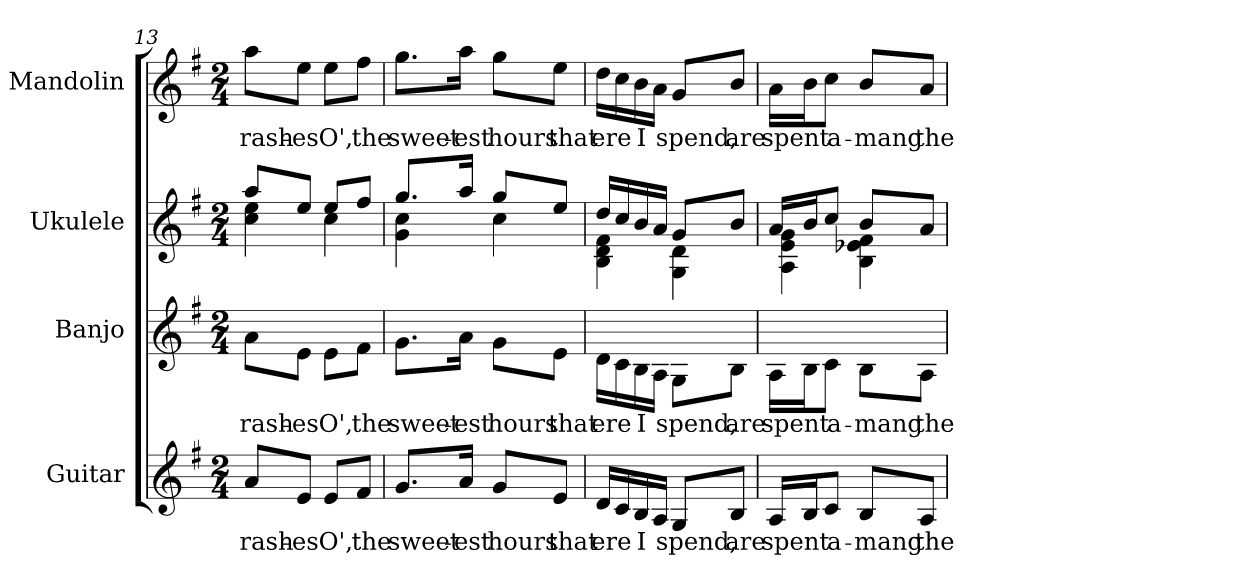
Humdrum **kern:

**kern	**text	**kern	**text	**kern	**kern	**text
*part4	*part4	*part3	*part3	*part2	*part1	*part1
*staff4	*staff4	*staff3	*staff3	*staff2	*staff1	*staff1
*I"Guitar	*	*I"Banjo	*	*I"Ukulele	*I"Mandolin	*
*I'Gtr.	*	*I'Ban.	*	*I'Uke.	*I'Mand.	*
!!LO:PB:g=z
*	*	*	*	*	*clefG2	*
*k[f#]	*	*k[f#]	*	*k[f#]	*k[f#]	*
*e:	*	*e:	*	*e:	*e:	*
*M2/4	*	*M2/4	*	*M2/4	*M2/4	*
=13	=13	=13	=13	=13	=13	=13
!	!LO:LY:b:color=#000000	!	!	!	!	!
!	!	!	!LO:LY:b:color=#000000	!	!	!
*	*	*	*	*^	*	*
!	!	!	!	!	!	!	!LO:LY:b:color=#000000
8ai/L	rash-	8ai\L	rash-	8aai/L	4cci\ 4eei	8aai\L	rash-
!	!LO:LY:b:color=#000000	!	!	!	!	!	!
!	!	!	!LO:LY:b:color=#000000	!	!	!	!
!	!	!	!	!	!	!	!LO:LY:b:color=#000000
8ei/J	-es	8ei\J	-es	8eei/J	.	8eei\J	-es
!	!LO:LY:b:color=#000000	!	!	!	!	!	!
!	!	!	!LO:LY:b:color=#000000	!	!	!	!
!	!	!	!	!	!	!	!LO:LY:b:color=#000000
8ei/L	O',	8ei\L	O',	8eei/L	4cci\	8eei\L	O',
!	!LO:LY:b:color=#000000	!	!	!	!	!	!
!	!	!	!LO:LY:b:color=#000000	!	!	!	!
!	!	!	!	!	!	!	!LO:LY:b:color=#000000
8f#i/J	the	8f#i\J	the	8ff#i/J	.	8ff#i\J	the
=14	=14	=14	=14	=14	=14	=14	=14
!	!LO:LY:b:color=#000000	!	!	!	!	!	!
!	!	!	!LO:LY:b:color=#000000	!	!	!	!
!	!	!	!	!	!	!	!LO:LY:b:color=#000000
8.gi/L	sweet-	8.gi\L	sweet-	8.ggi/L	4gi\ 4cci	8.ggi\L	sweet-
!	!LO:LY:b:color=#000000	!	!	!	!	!	!
!	!	!	!LO:LY:b:color=#000000	!	!	!	!
!	!	!	!	!	!	!	!LO:LY:b:color=#000000
16ai/Jk	-est	16ai\Jk	-est	16aai/Jk	.	16aai\Jk	-est
!	!LO:LY:b:color=#000000	!	!	!	!	!	!
!	!	!	!LO:LY:b:color=#000000	!	!	!	!
!	!	!	!	!	!	!	!LO:LY:b:color=#000000
8gi/L	hours	8gi\L	hours	8ggi/L	4cci\	8ggi\L	hours
!	!LO:LY:b:color=#000000	!	!	!	!	!	!
!	!	!	!LO:LY:b:color=#000000	!	!	!	!
!	!	!	!	!	!	!	!LO:LY:b:color=#000000
8ei/J	that	8ei\J	that	8eei/J	.	8eei\J	that
=15	=15	=15	=15	=15	=15	=15	=15
!	!LO:LY:b:color=#000000	!	!	!	!	!	!
!	!	!	!LO:LY:b:color=#000000	!	!	!	!
!	!	!	!	!	!	!	!LO:LY:b:color=#000000
16di/LL	ere	16di\LL	ere	16ddi/LL	4Bi\ 4di 4f#i	16ddi\LL	ere
16ci/	.	16ci\	.	16cci/	.	16cci\	.
!	!LO:LY:b:color=#000000	!	!	!	!	!	!
!	!	!	!LO:LY:b:color=#000000	!	!	!	!
!	!	!	!	!	!	!	!LO:LY:b:color=#000000
16Bi/	I	16Bi\	I	16bi/	.	16bi\	I
16Ai/JJ	.	16Ai\JJ	.	16ai/JJ	.	16ai\JJ	.
!	!LO:LY:b:color=#000000	!	!	!	!	!	!
!	!	!	!LO:LY:b:color=#000000	!	!	!	!
!	!	!	!	!	!	!	!LO:LY:b:color=#000000
8Gi/L	spend,	8Gi\L	spend,	8gi/L	4Gi\ 4di	8gi/L	spend,
!	!LO:LY:b:color=#000000	!	!	!	!	!	!
!	!	!	!LO:LY:b:color=#000000	!	!	!	!
!	!	!	!	!	!	!	!LO:LY:b:color=#000000
8Bi/J	are	8Bi\J	are	8bi/J	.	8bi/J	are
=16	=16	=16	=16	=16	=16	=16	=16
!	!LO:LY:b:color=#000000	!	!	!	!	!	!
!	!	!	!LO:LY:b:color=#000000	!	!	!	!
!	!	!	!	!	!	!	!LO:LY:b:color=#000000
16Ai/LL	spent	16Ai\LL	spent	16ai/LL	4Ai\ 4ei 4gi	16ai\LL	spent
16Bi/J	.	16Bi\J	.	16bi/J	.	16bi\J	.
!	!LO:LY:b:color=#000000	!	!	!	!	!	!
!	!	!	!LO:LY:b:color=#000000	!	!	!	!
!	!	!	!	!	!	!	!LO:LY:b:color=#000000
8ci/J	a-	8ci\J	a-	8cci/J	.	8cci\J	a-
!	!LO:LY:b:color=#000000	!	!	!	!	!	!
!	!	!	!LO:LY:b:color=#000000	!	!	!	!
!	!	!	!	!	!	!	!LO:LY:b:color=#000000
8Bi/L	-mang	8Bi\L	-mang	8bi/L	4Bi\ 4e-i 4f#i	8bi/L	-mang
!	!LO:LY:b:color=#000000	!	!	!	!	!	!
!	!	!	!LO:LY:b:color=#000000	!	!	!	!
!	!	!	!	!	!	!	!LO:LY:b:color=#000000
8Ai/J	the	8Ai\J	the	8ai/J	.	8ai/J	the
*	*	*	*	*v	*v	*	*
=	=	=	=	=	=	=
*-	*-	*-	*-	*-	*-	*-
